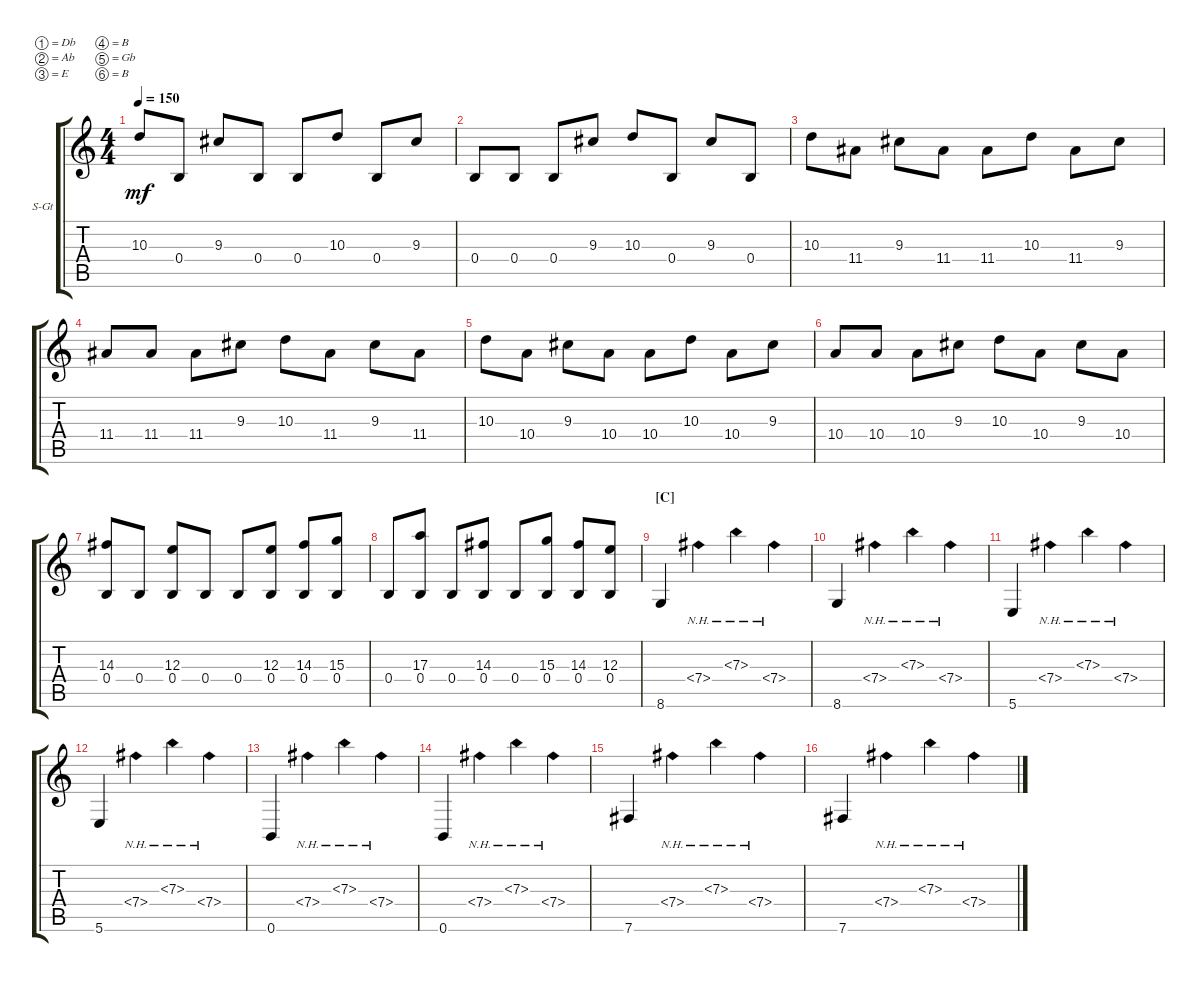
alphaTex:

\defaultSystemsLayout 4
\bracketExtendMode groupsimilarinstruments
\firstSystemTrackNameOrientation horizontal
\otherSystemsTrackNameOrientation horizontal
\track ("Steel Guitar" "S-Gt") {instrument acousticguitarsteel}
\staff {score tabs}
\tuning (Db4 Ab3 E3 B2 Gb2 B1)
\ts (4 4)
\tempo 150
\clef g2
\ks c
10.3.8{dy mf} 0.4.8 9.3.8 0.4.8 0.4.8 10.3.8 0.4.8 9.3.8 |
0.4.8 0.4.8 0.4.8 9.3.8 10.3.8 0.4.8 9.3.8 0.4.8 |
10.3.8 11.4.8 9.3.8 11.4.8 11.4.8 10.3.8 11.4.8 9.3.8 |
11.4.8 11.4.8 11.4.8 9.3.8 10.3.8 11.4.8 9.3.8 11.4.8 |
10.3.8 10.4.8 9.3.8 10.4.8 10.4.8 10.3.8 10.4.8 9.3.8 |
10.4.8 10.4.8 10.4.8 9.3.8 10.3.8 10.4.8 9.3.8 10.4.8 |
(14.3 0.4).8 0.4.8 (12.3 0.4).8 0.4.8 0.4.8 (12.3 0.4).8 (14.3 0.4).8 (15.3 0.4).8 |
0.4.8 (17.3 0.4).8 0.4.8 (0.4 14.3).8 0.4.8 (0.4 15.3).8 (0.4 14.3).8 (0.4 12.3).8 |
\section ("C" "")
8.6.4 7.4{nh}.4 7.3{nh}.4 7.4{nh}.4 |
8.6.4 7.4{nh}.4 7.3{nh}.4 7.4{nh}.4 |
5.6.4 7.4{nh}.4 7.3{nh}.4 7.4{nh}.4 |
5.6.4 7.4{nh}.4 7.3{nh}.4 7.4{nh}.4 |
0.6.4 7.4{nh}.4 7.3{nh}.4 7.4{nh}.4 |
0.6.4 7.4{nh}.4 7.3{nh}.4 7.4{nh}.4 |
7.6.4 7.4{nh}.4 7.3{nh}.4 7.4{nh}.4 |
7.6.4 7.4{nh}.4 7.3{nh}.4 7.4{nh}.4
